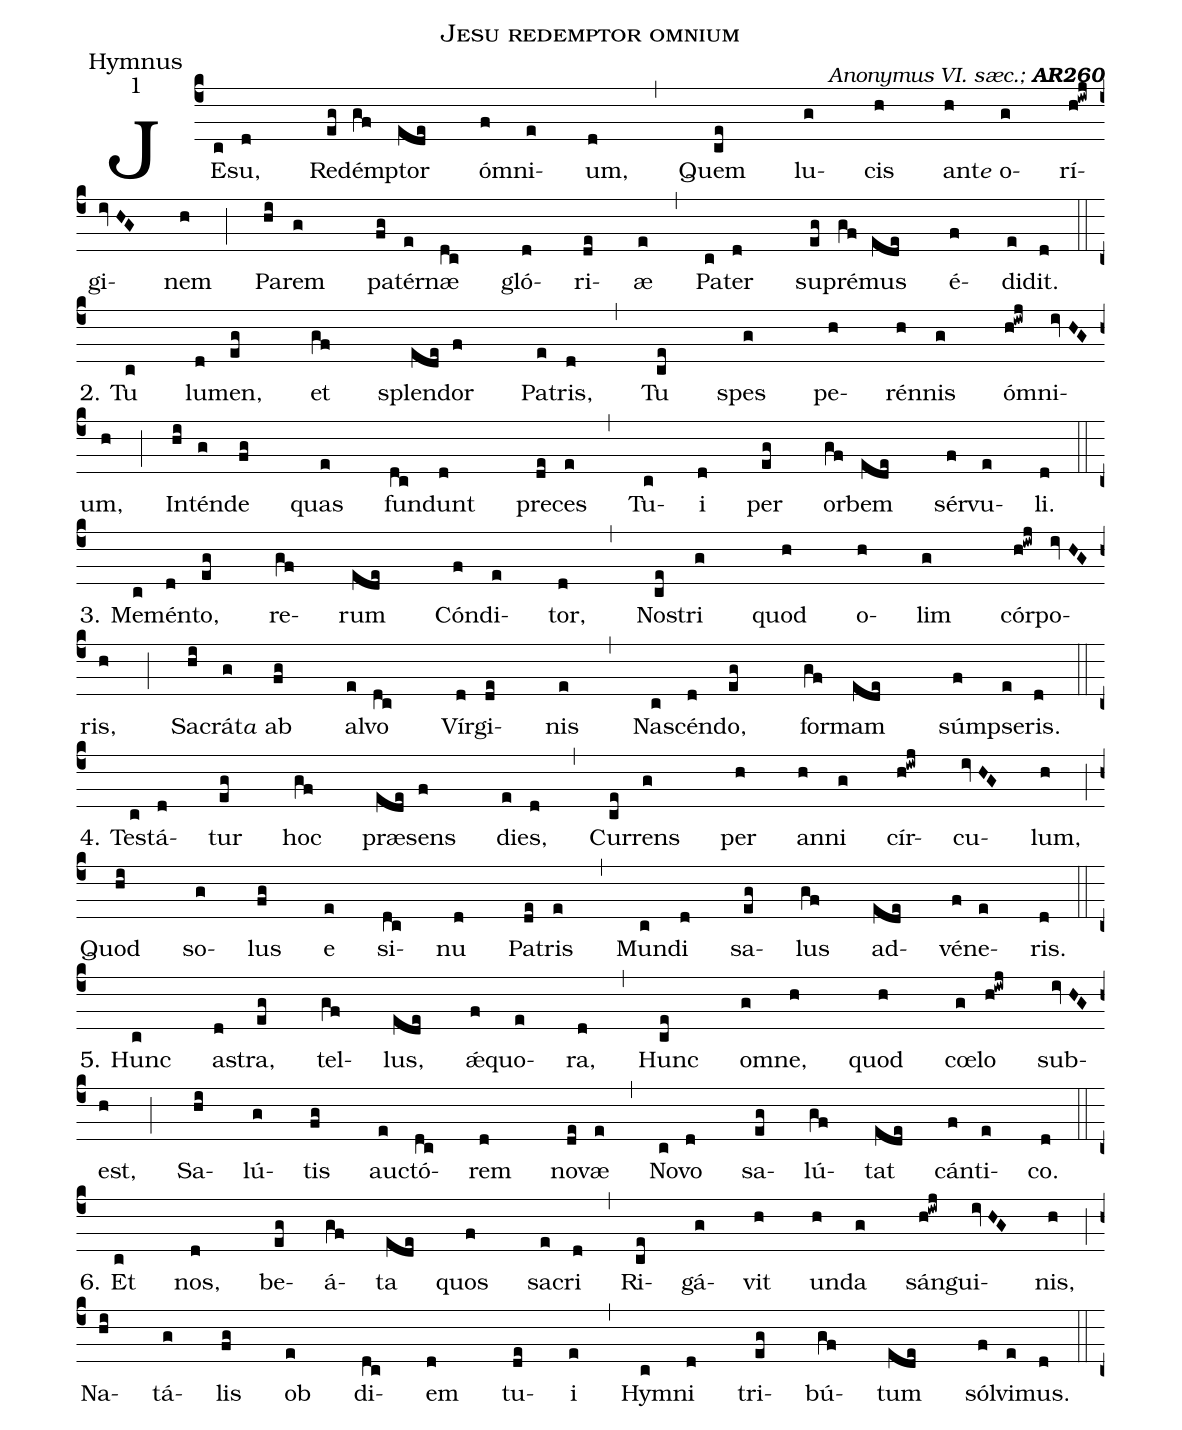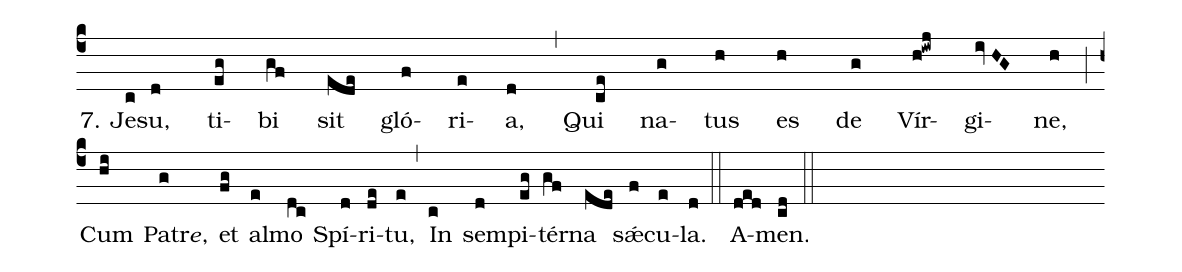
name:Jesu redemptor omnium;
office-part:Hymnus;
mode:1;
commentary:{\itshape\mdseries  Anonymus VI. sæc.;\/} {\bfseries AR260};
%%
(c4) <nlba>JE(c)su,(d) Re(eg)démp(gf){t}or(ede) ó(f)mni(e)um,(d) (,)
Quem(ce) lu(g)cis(h) an(h)t<e>e</e> o(g)</nlba>rí(h!iwjz)gi(ivHG)nem(h) (;)
<nlba>{Pa}(hi)rem(g) {pa}(fg)tér(e)næ(dc) gló(d)ri(de)æ(e) (,)
{Pa}(c)ter(d) su(eg)p{ré}(gf){mu}s(ede) é(f){di}(e)</nlba>d{it}.(d) (::z)

2. Tu(c) lu(d)men,(eg) et(gf) splen(ede)dor(f) Pa(e)tris,(d) (,)
Tu(ce) spes(g) pe(h)rén(h)nis(g) ó(h!iwj)mni(ivHGz)u{m},(h) (;)
{In}(hi)tén(g)de(fg) quas(e) fun(dc)dunt(d) p{re}(de)ces(e) (,)
<nlba>Tu(c)i(d) per(eg) or(gf)bem(ede) sér(f)vu(e)</nlba>li.(d) (::z)
%
3. Me(c)mén(d)to,(eg) re(gf)rum(ede) Cón(f)di(e)tor,(d) (,)
No(ce)stri(g) quod(h) o(h)lim(g) cór(h!iwj)po(ivHGz)ri{s},(h) (;)
Sa(hi)crá(g)t<e>a</e> {ab}(fg) al(e)vo(dc) Vír(d)gi(de)nis(e) (,)
<nlba>Na(c)scén(d)do,(eg) for(gf)mam(ede) súm(f)p{s}e(e)</nlba>ris.(d) (::z)
%
<nlba>4. T{es}(c)tá(d)tur(eg) hoc(gf) p{r}æ(ede)sens(f) {di}(e)e{s},(d) (,)
Cur(ce)rens(g) per(h) an(h)ni(g) cír(h!iwj){cu}(ivHG)</nlba>lum,(h) (;z)
Quod(hi) so(g)lus(fg) e(e) si(dc)nu(d) Pa(de)tris(e) (,)
<nlba>Mun(c)di(d) sa(eg)lus(gf) ad(ede)vé(f)ne(e)</nlba>ris.(d) (::z)
%
<nlba>5. Hunc(c) a(d)stra,(eg) tel(gf)lus,(ede) ǽ(f)quo(e)ra,(d) (,)
Hunc(ce) o(g)mne,(h) quod(h) {cœ}(g)lo(h!iwj) </nlba>sub(ivHGz)est,(h) (;)
Sa(hi)lú(g)tis(fg) auc(e)tó(dc)rem(d) no(de)væ(e) (,) {No}(c){vo}(d) sa(eg)lú(gf)tat(ede) cán(f)ti(e)co.(d) (::z)
%
<nlba>6. Et(c) nos,(d) be(eg)á(gf)ta(ede) quos(f) sa(e)cri(d) (,)
Ri(ce)gá(g)vit(h) un(h)da(g) sán(h!iwj)gui(ivHG)</nlba>nis,(h) (;z)
Na(hi)tá(g)lis(fg) ob(e) di(dc)em(d) tu(de)i(e) (,) Hym(c)ni(d) tri(eg)bú(gf)tum(ede) sól(f)vi(e)mus.(d) (::z)
%
<nlba>7. Je(c)su,(d) ti(eg)bi(gf) sit(ede) gló(f)ri(e)a,(d) (,)
Qui(ce) na(g)tus(h) es(h) de(g) Vír(h!iwj)gi(ivHG)</nlba>ne,(h) (;z)
Cum(hi) Patr<e>e</e>,(g) et(fg) al(e)mo(dc) Spí(d)ri(de)tu,(e) (,)
In(c) sem(d)pi(eg)tér(gf)na(ede) sǽ(f)cu(e)la.(d) (::)
A(ded)men.(cd) (::)
